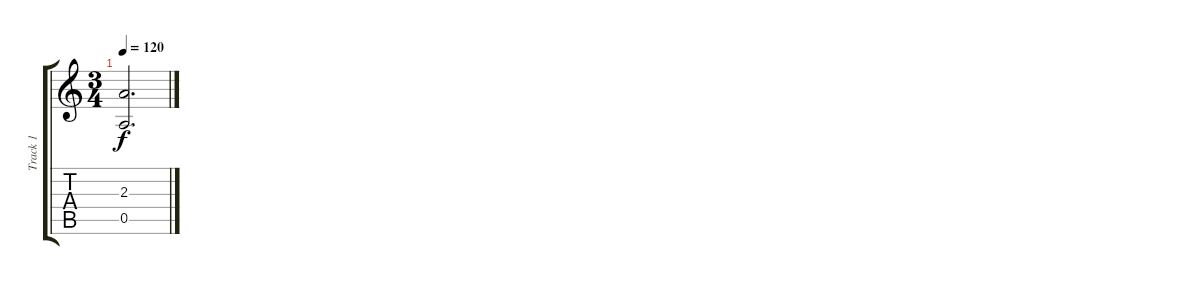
\track ("Track 1" "Track 1") {instrument acousticguitarnylon}
\staff {score tabs}
\tuning (E4 B3 G3 D3 A2 E2) {hide}
\ts (3 4)
\tempo 120
\clef g2
\ks c
(2.3 0.5).2{d dy f}
